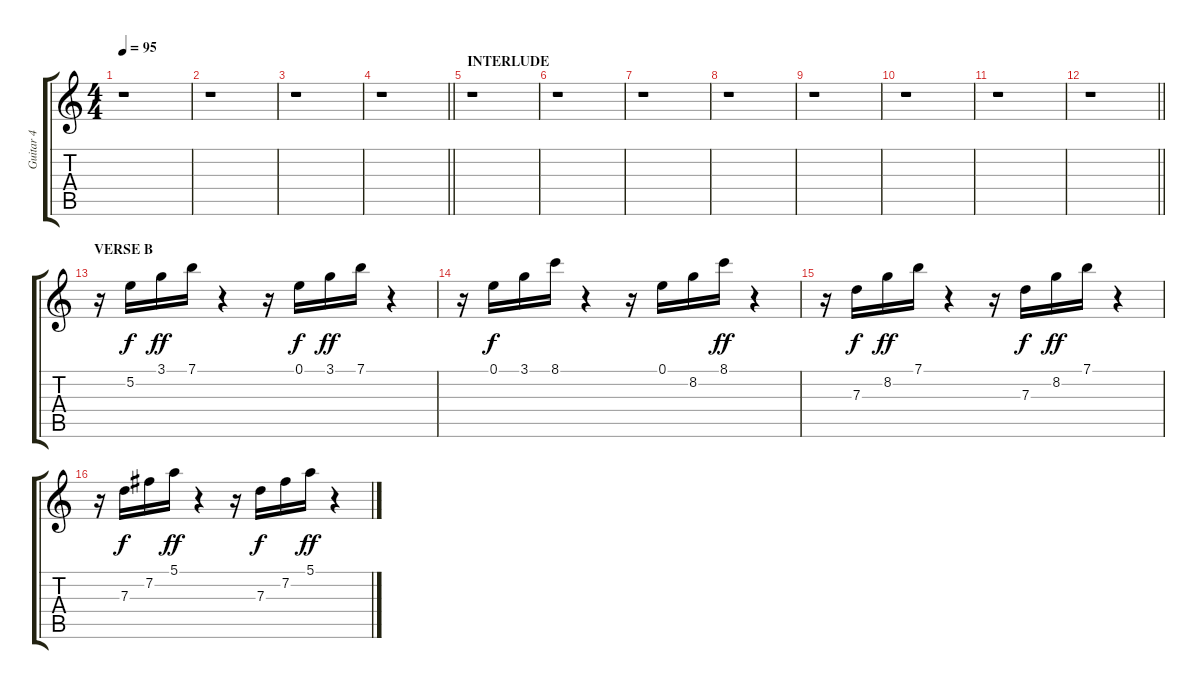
\track ("Guitar 4" "Guitar 4") {instrument acousticguitarnylon}
\staff {score tabs}
\tuning (E4 B3 G3 D3 A2 E2) {hide}
\ts (4 4)
\tempo 95
\clef g2
\ks c
r.1{dy f} |
r.1 |
r.1 |
\barLineRight lightlight
r.1 |
\section ("" "INTERLUDE")
r.1 |
r.1 |
r.1 |
r.1 |
r.1 |
r.1 |
r.1 |
\barLineRight lightlight
r.1 |
\section ("" "VERSE B")
r.16 5.2.16 3.1.16{dy ff} 7.1.16 r.4 r.16 0.1.16{dy f} 3.1.16{dy ff} 7.1.16 r.4 |
r.16 0.1.16{dy f} 3.1.16 8.1.16 r.4 r.16 0.1.16 8.2.16 8.1.16{dy ff} r.4 |
r.16 7.3.16{dy f} 8.2.16{dy ff} 7.1.16 r.4 r.16 7.3.16{dy f} 8.2.16{dy ff} 7.1.16 r.4 |
r.16 7.3.16{dy f} 7.2.16 5.1.16{dy ff} r.4 r.16 7.3.16{dy f} 7.2.16 5.1.16{dy ff} r.4
